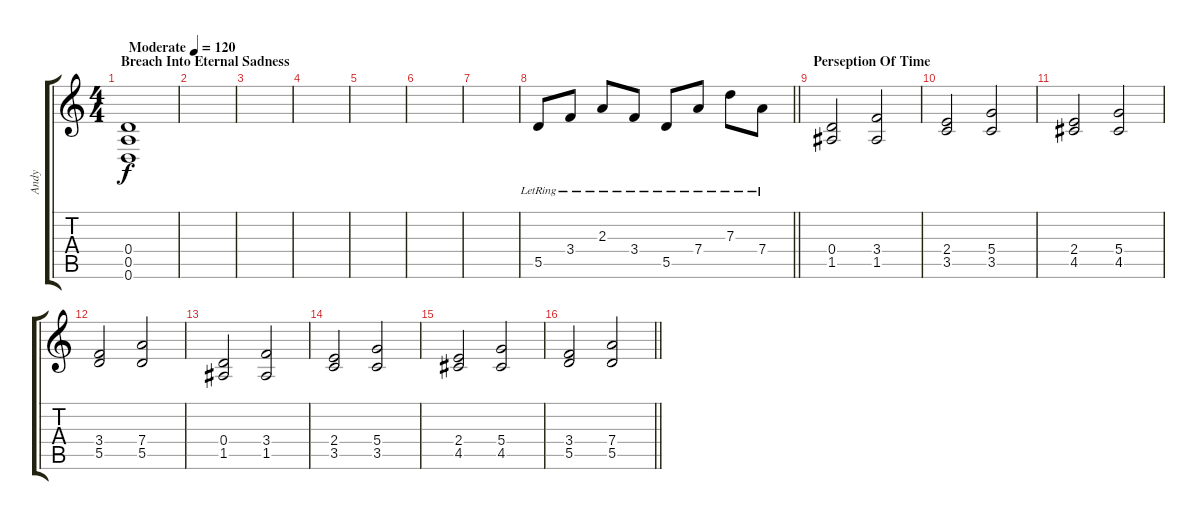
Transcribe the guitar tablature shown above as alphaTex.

\track ("Andy" "Andy") {instrument distortionguitar}
\staff {score tabs}
\tuning (E4 B3 G3 D3 A2 D2) {hide}
\ts (4 4)
\section ("" "Breach Into Eternal Sadness")
\tempo (120 "Moderate")
\clef g2
\ks c
(0.4 0.5 0.6).1{dy f volume 0 instrument distortionguitar} |
|
|
|
|
|
|
\barLineRight lightlight
5.5{lr}.8 3.4{lr}.8 2.3{lr}.8 3.4{lr}.8 5.5{lr}.8 7.4{lr}.8 7.3{lr}.8 7.4{lr}.8 |
\section ("" "Perseption Of Time")
(0.4 1.5).2{instrument distortionguitar} (3.4 1.5).2 |
(2.4 3.5).2 (5.4 3.5).2 |
(2.4 4.5).2 (5.4 4.5).2 |
(3.4 5.5).2 (7.4 5.5).2 |
(0.4 1.5).2 (3.4 1.5).2 |
(2.4 3.5).2 (5.4 3.5).2 |
(2.4 4.5).2 (5.4 4.5).2 |
\barLineRight lightlight
(3.4 5.5).2 (7.4 5.5).2
